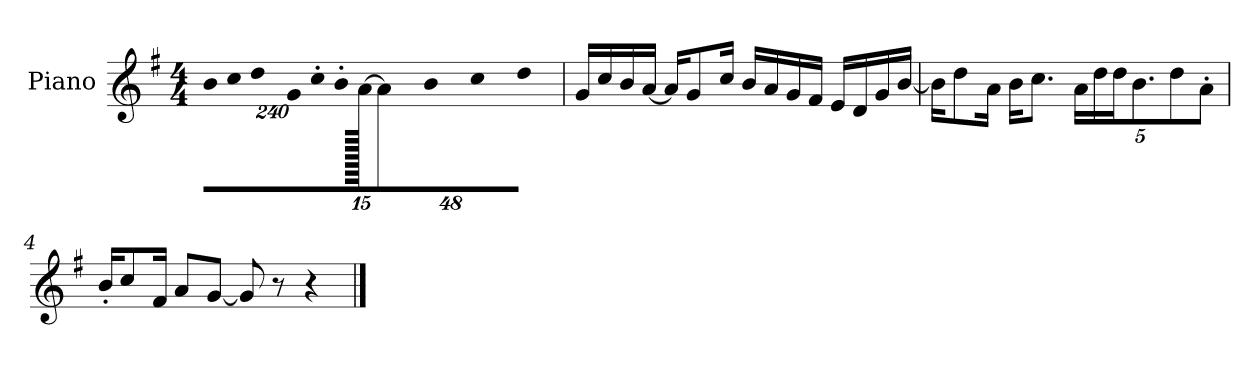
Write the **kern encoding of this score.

**kern
*part1
*staff1
*I"Piano
*I'P-no
*clefG2
*k[f#]
*M4/4
*MM90
*Xbrackettup
=1
!LO:N:vis=16
1920%137b\LL
!LO:N:vis=16
1920%137cc\J
!LO:N:vis=8
960%137dd\
!LO:N:vis=16
1920%137g\L
!LO:N:vis=16
1920%137cc'\
!LO:N:vis=16
1920%137b'\JJ
[1920a\
192%41a\]
!LO:N:vis=16
1920%137b\L
!LO:N:vis=16
1920%137cc\J
!LO:N:vis=8
960%137dd\J
=2
16g/LL
16cc/
16b/
[16a/JJ
16a/KL]
8g/
16cc/Jk
16b/LL
16a/
16g/
16f#/JJ
16e/LL
16d/
16g/
[16b/JJ
=3
16b\KL]
8dd\
16a\Jk
16b\KL
8.cc\J
20a\LL
20dd\
20dd\J
10.b\
10dd\
10a'\J
!!LO:LB:g=z
=4
16b'/KL
8cc/
16f#/Jk
8a/L
[8g/J
8g/]
8r
4r
==
*-
